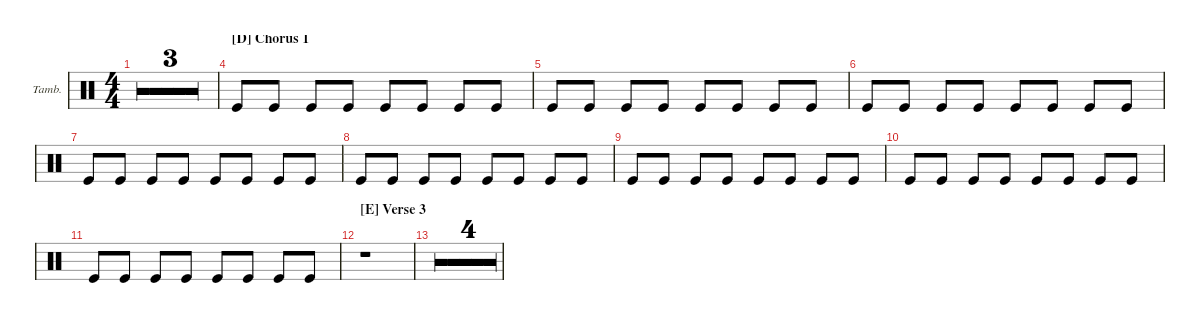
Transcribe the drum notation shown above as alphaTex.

\hideDynamics
\bracketExtendMode groupsimilarinstruments
\firstSystemTrackNameOrientation horizontal
\otherSystemsTrackNameOrientation horizontal
\track ("Tambourine" "Tamb.") {multiBarRest instrument percussion}
\staff {score}
\articulation defaults
\ts (4 4)
\tempo 77
\clef neutral
\scale 0
\ks c
r.1{dy mp} |
\scale 0
r.1 |
\scale 0
r.1 |
\section ("D" "Chorus 1")
"Kick (hit)".8 "Kick (hit)".8 "Kick (hit)".8 "Kick (hit)".8 "Kick (hit)".8 "Kick (hit)".8 "Kick (hit)".8 "Kick (hit)".8 |
"Kick (hit)".8 "Kick (hit)".8 "Kick (hit)".8 "Kick (hit)".8 "Kick (hit)".8 "Kick (hit)".8 "Kick (hit)".8 "Kick (hit)".8 |
"Kick (hit)".8 "Kick (hit)".8 "Kick (hit)".8 "Kick (hit)".8 "Kick (hit)".8 "Kick (hit)".8 "Kick (hit)".8 "Kick (hit)".8 |
"Kick (hit)".8 "Kick (hit)".8 "Kick (hit)".8 "Kick (hit)".8 "Kick (hit)".8 "Kick (hit)".8 "Kick (hit)".8 "Kick (hit)".8 |
"Kick (hit)".8 "Kick (hit)".8 "Kick (hit)".8 "Kick (hit)".8 "Kick (hit)".8 "Kick (hit)".8 "Kick (hit)".8 "Kick (hit)".8 |
"Kick (hit)".8 "Kick (hit)".8 "Kick (hit)".8 "Kick (hit)".8 "Kick (hit)".8 "Kick (hit)".8 "Kick (hit)".8 "Kick (hit)".8 |
"Kick (hit)".8 "Kick (hit)".8 "Kick (hit)".8 "Kick (hit)".8 "Kick (hit)".8 "Kick (hit)".8 "Kick (hit)".8 "Kick (hit)".8 |
"Kick (hit)".8 "Kick (hit)".8 "Kick (hit)".8 "Kick (hit)".8 "Kick (hit)".8 "Kick (hit)".8 "Kick (hit)".8 "Kick (hit)".8 |
\section ("E" "Verse 3")
r.1 |
r.1 |
r.1 |
r.1 |
r.1
